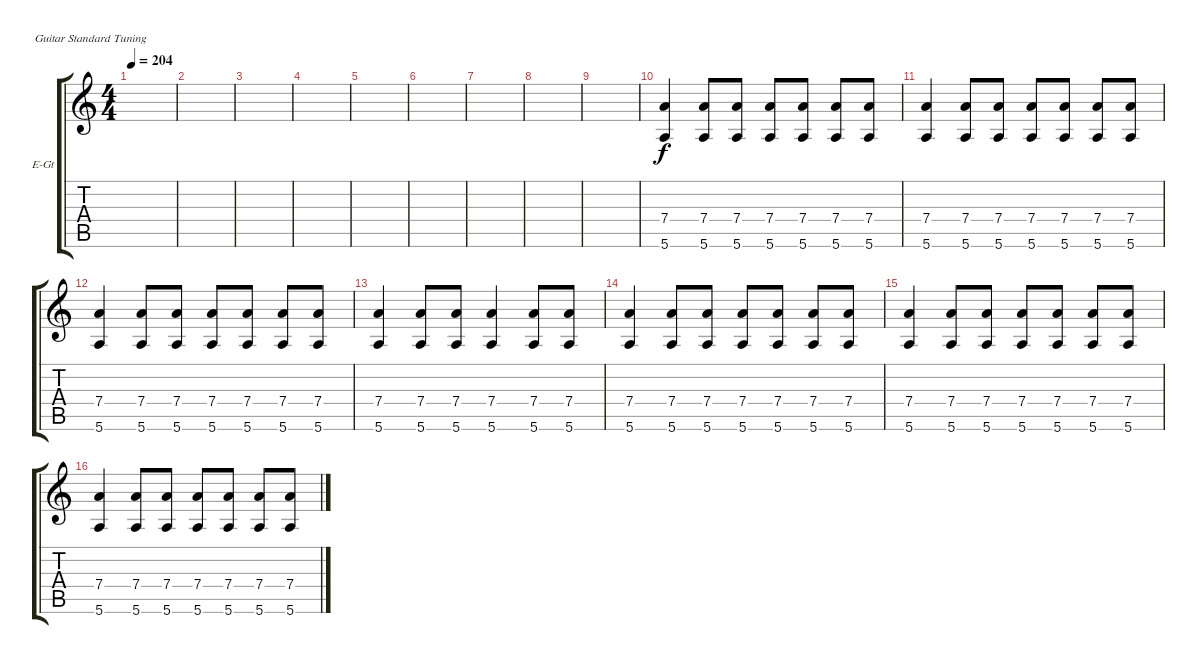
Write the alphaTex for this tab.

\defaultSystemsLayout 4
\bracketExtendMode groupsimilarinstruments
\firstSystemTrackNameOrientation horizontal
\otherSystemsTrackNameOrientation horizontal
\track ("Electric Guitar" "E-Gt") {instrument electricguitarclean}
\staff {score tabs}
\tuning (E4 B3 G3 D3 A2 E2)
\ts (4 4)
\tempo 204
\clef g2
\ks c
|
|
|
|
|
|
|
|
|
(5.6 7.4).4 (5.6 7.4).8 (5.6 7.4).8 (5.6 7.4).8 (5.6 7.4).8 (5.6 7.4).8 (5.6 7.4).8 |
(5.6 7.4).4 (5.6 7.4).8 (5.6 7.4).8 (5.6 7.4).8 (5.6 7.4).8 (5.6 7.4).8 (5.6 7.4).8 |
(5.6 7.4).4 (5.6 7.4).8 (5.6 7.4).8 (5.6 7.4).8 (5.6 7.4).8 (5.6 7.4).8 (5.6 7.4).8 |
(5.6 7.4).4 (5.6 7.4).8 (5.6 7.4).8 (5.6 7.4).4 (5.6 7.4).8 (5.6 7.4).8 |
(5.6 7.4).4 (5.6 7.4).8 (5.6 7.4).8 (5.6 7.4).8 (5.6 7.4).8 (5.6 7.4).8 (5.6 7.4).8 |
(5.6 7.4).4 (5.6 7.4).8 (5.6 7.4).8 (5.6 7.4).8 (5.6 7.4).8 (5.6 7.4).8 (5.6 7.4).8 |
(5.6 7.4).4 (5.6 7.4).8 (5.6 7.4).8 (5.6 7.4).8 (5.6 7.4).8 (5.6 7.4).8 (5.6 7.4).8
